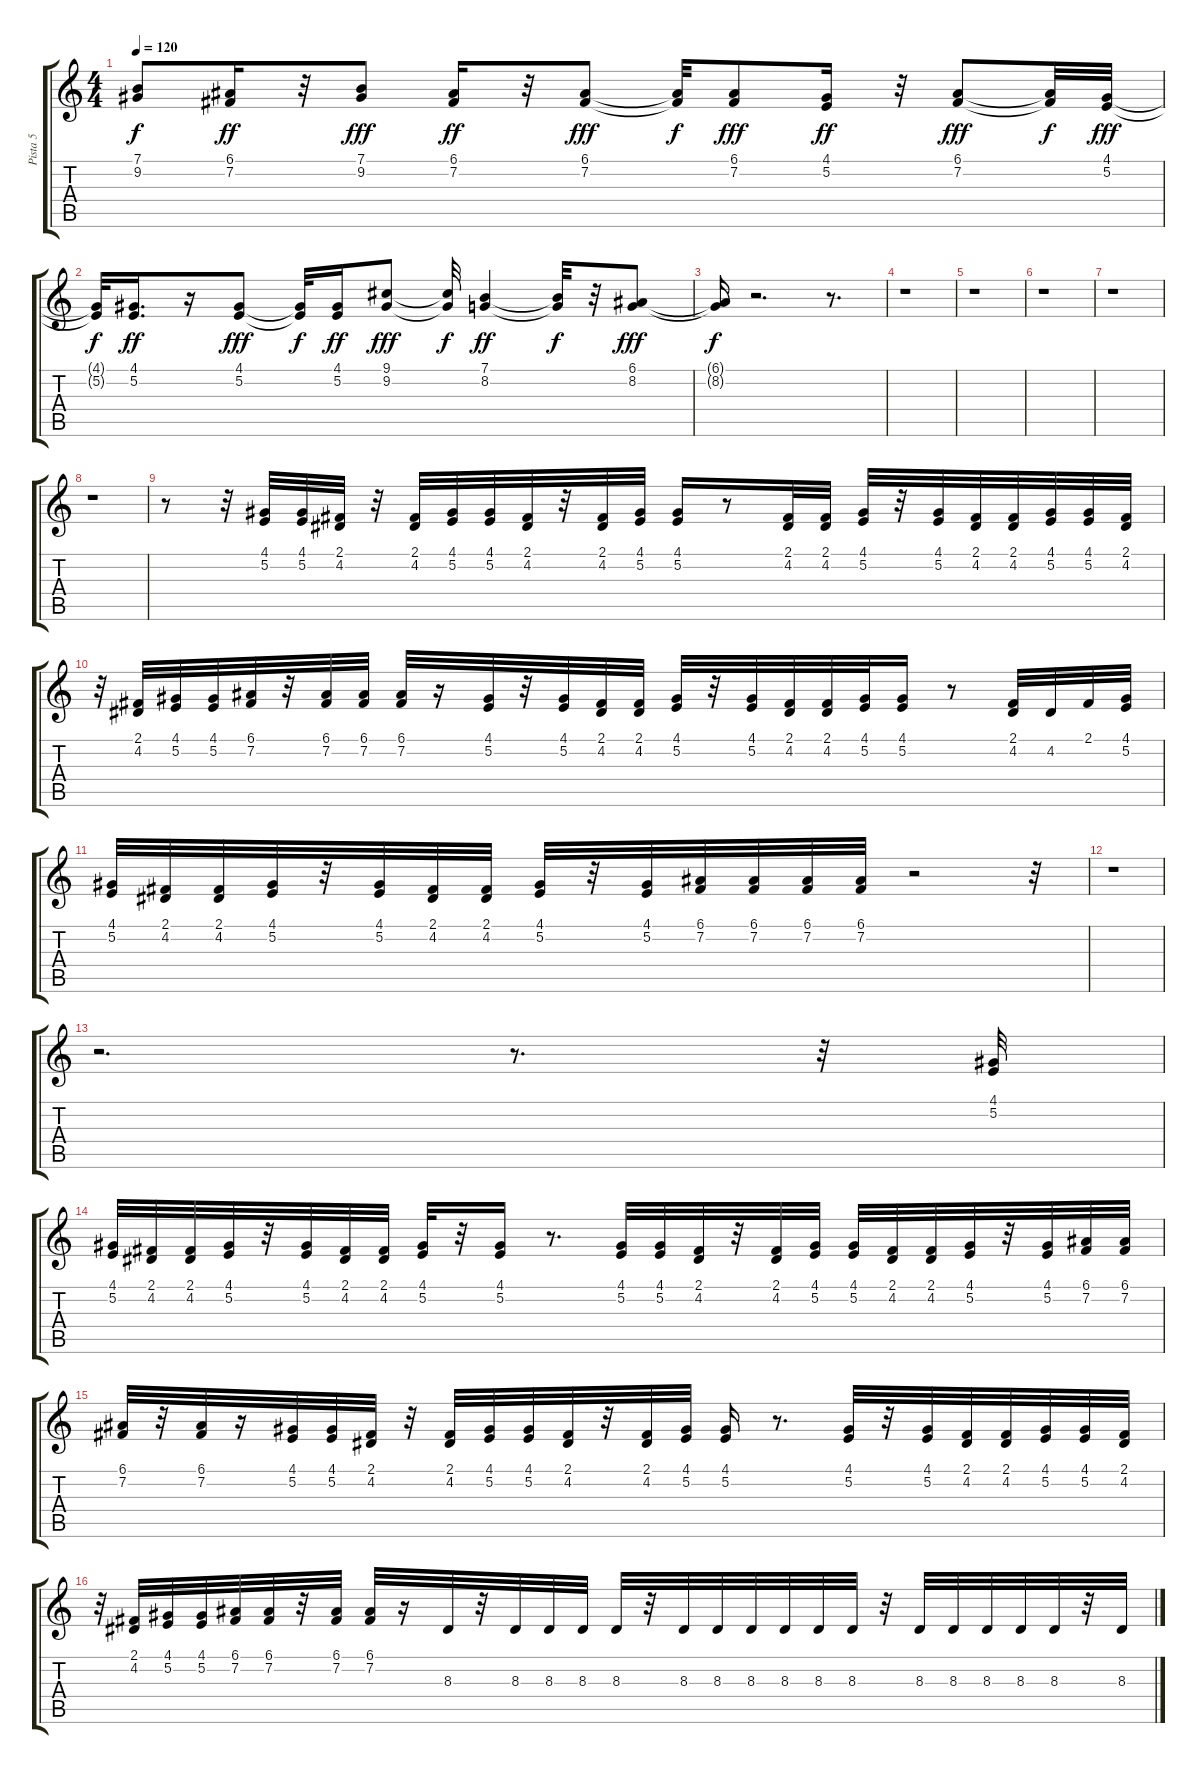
\track ("Pista 5" "Pista 5") {instrument choiraahs}
\staff {score tabs}
\tuning (E4 B3 G3 D3 A2 E2) {hide}
\ts (4 4)
\tempo 120
\clef g2
\ks c
(7.1{t} 9.2{t}).8{dy f} (6.1 7.2).16{dy ff} r.32 (7.1 9.2).8{dy fff} (6.1 7.2).16{dy ff} r.32 (6.1 7.2).8{dy fff} (6.1{t} 7.2{t}).32{dy f} (6.1 7.2).8{dy fff} (4.1 5.2).16{dy ff} r.32 (6.1 7.2).8{dy fff} (6.1{t} 7.2{t}).32{dy f} (4.1 5.2).32{dy fff} |
(4.1{t} 5.2{t}).32{dy f} (4.1 5.2).16{d dy ff} r.16 (4.1 5.2).8{dy fff} (4.1{t} 5.2{t}).32{dy f} (4.1 5.2).16{dy ff} (9.1 9.2).8{dy fff} (9.1{t} 9.2{t}).32{dy f} (7.1 8.2).4{dy ff} (7.1{t} 8.2{t}).32{dy f} r.32 (6.1 8.2).8{dy fff} |
(6.1{t} 8.2{t}).16{dy f} r.2{d} r.8{d} |
r.1 |
r.1 |
r.1 |
r.1 |
r.1 |
r.8 r.32 (4.1 5.2).32 (4.1 5.2).32 (2.1 4.2).32 r.32 (2.1 4.2).32 (4.1 5.2).32 (4.1 5.2).32 (2.1 4.2).32 r.32 (2.1 4.2).32 (4.1 5.2).32 (4.1 5.2).16 r.8 (2.1 4.2).32 (2.1 4.2).32 (4.1 5.2).32 r.32 (4.1 5.2).32 (2.1 4.2).32 (2.1 4.2).32 (4.1 5.2).32 (4.1 5.2).32 (2.1 4.2).32 |
r.32 (2.1 4.2).32 (4.1 5.2).32 (4.1 5.2).32 (6.1 7.2).32 r.32 (6.1 7.2).32 (6.1 7.2).32 (6.1 7.2).32 r.16 (4.1 5.2).32 r.32 (4.1 5.2).32 (2.1 4.2).32 (2.1 4.2).32 (4.1 5.2).32 r.32 (4.1 5.2).32 (2.1 4.2).32 (2.1 4.2).32 (4.1 5.2).32 (4.1 5.2).16 r.8 (2.1 4.2).32 4.2.32 2.1.32 (4.1 5.2).32 |
(4.1 5.2).32 (2.1 4.2).32 (2.1 4.2).32 (4.1 5.2).32 r.32 (4.1 5.2).32 (2.1 4.2).32 (2.1 4.2).32 (4.1 5.2).32 r.32 (4.1 5.2).32 (6.1 7.2).32 (6.1 7.2).32 (6.1 7.2).32 (6.1 7.2).32 r.2 r.32 |
r.1 |
r.2{d} r.8{d} r.32 (4.1 5.2).32 |
(4.1 5.2).32 (2.1 4.2).32 (2.1 4.2).32 (4.1 5.2).32 r.32 (4.1 5.2).32 (2.1 4.2).32 (2.1 4.2).32 (4.1 5.2).32 r.32 (4.1 5.2).16 r.8{d} (4.1 5.2).32 (4.1 5.2).32 (2.1 4.2).32 r.32 (2.1 4.2).32 (4.1 5.2).32 (4.1 5.2).32 (2.1 4.2).32 (2.1 4.2).32 (4.1 5.2).32 r.32 (4.1 5.2).32 (6.1 7.2).32 (6.1 7.2).32 |
(6.1 7.2).32 r.32 (6.1 7.2).32 r.16 (4.1 5.2).32 (4.1 5.2).32 (2.1 4.2).32 r.32 (2.1 4.2).32 (4.1 5.2).32 (4.1 5.2).32 (2.1 4.2).32 r.32 (2.1 4.2).32 (4.1 5.2).32 (4.1 5.2).16 r.8{d} (4.1 5.2).32 r.32 (4.1 5.2).32 (2.1 4.2).32 (2.1 4.2).32 (4.1 5.2).32 (4.1 5.2).32 (2.1 4.2).32 |
r.32 (2.1 4.2).32 (4.1 5.2).32 (4.1 5.2).32 (6.1 7.2).32 (6.1 7.2).32 r.32 (6.1 7.2).32 (6.1 7.2).32 r.16 8.3.32 r.32 8.3.32 8.3.32 8.3.32 8.3.32 r.32 8.3.32 8.3.32 8.3.32 8.3.32 8.3.32 8.3.32 r.32 8.3.32 8.3.32 8.3.32 8.3.32 8.3.32 r.32 8.3.32
